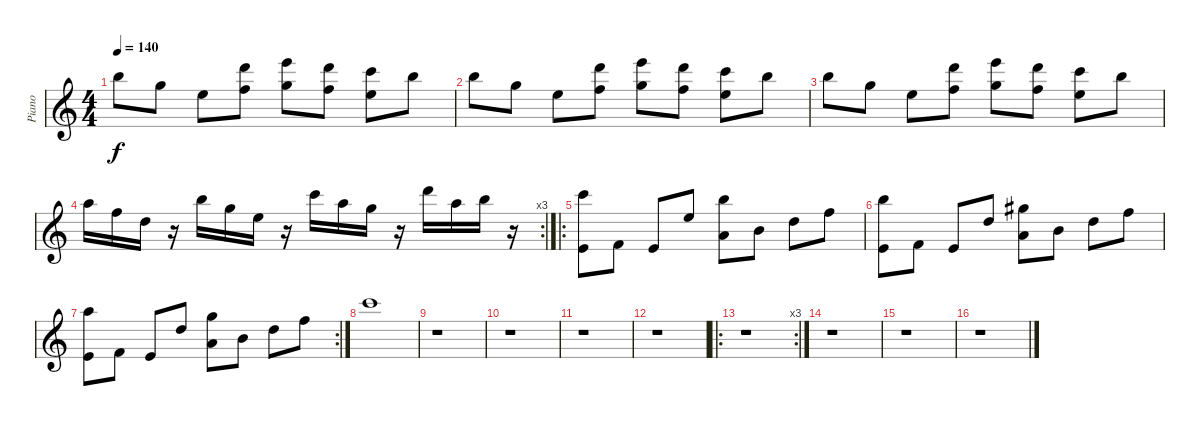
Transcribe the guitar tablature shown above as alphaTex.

\track ("Piano" "Piano") {instrument acousticgrandpiano}
\staff {score}
\tuning (E4 B3 G3 D3 A2 E2) {hide}
\ts (4 4)
\tempo 140
\clef g2
\ks c
19.1.8{dy f} 20.2.8 21.3.8 (22.1 22.3).8 (24.1 24.3).8 (22.1 22.3).8 (20.1 21.3).8 19.1.8 |
19.1.8 20.2.8 21.3.8 (22.1 22.3).8 (24.1 24.3).8 (22.1 22.3).8 (20.1 21.3).8 19.1.8 |
19.1.8 20.2.8 21.3.8 (22.1 22.3).8 (24.1 24.3).8 (22.1 22.3).8 (20.1 21.3).8 19.1.8 |
\rc 3
17.1.16 18.2.16 19.3.16 r.16 19.1.16 20.2.16 21.3.16 r.16 20.1.16 22.2.16 24.3.16 r.16 22.1.16 22.2.16 24.2.16 r.16 |
\ro
(20.1 14.4).8 15.4.8 14.4.8 17.2.8 (19.1 19.4).8 21.4.8 19.3.8 18.2.8 |
(19.1 14.4).8 15.4.8 14.4.8 15.2.8 (16.1 19.4).8 21.4.8 19.3.8 18.2.8 |
\rc 2
(17.1 14.4).8 15.4.8 14.4.8 15.2.8 (15.1 19.4).8 21.4.8 19.3.8 18.2.8 |
20.1.1 |
r.1 |
r.1 |
r.1 |
r.1 |
\ro
\rc 3
r.1 |
r.1 |
r.1 |
r.1
